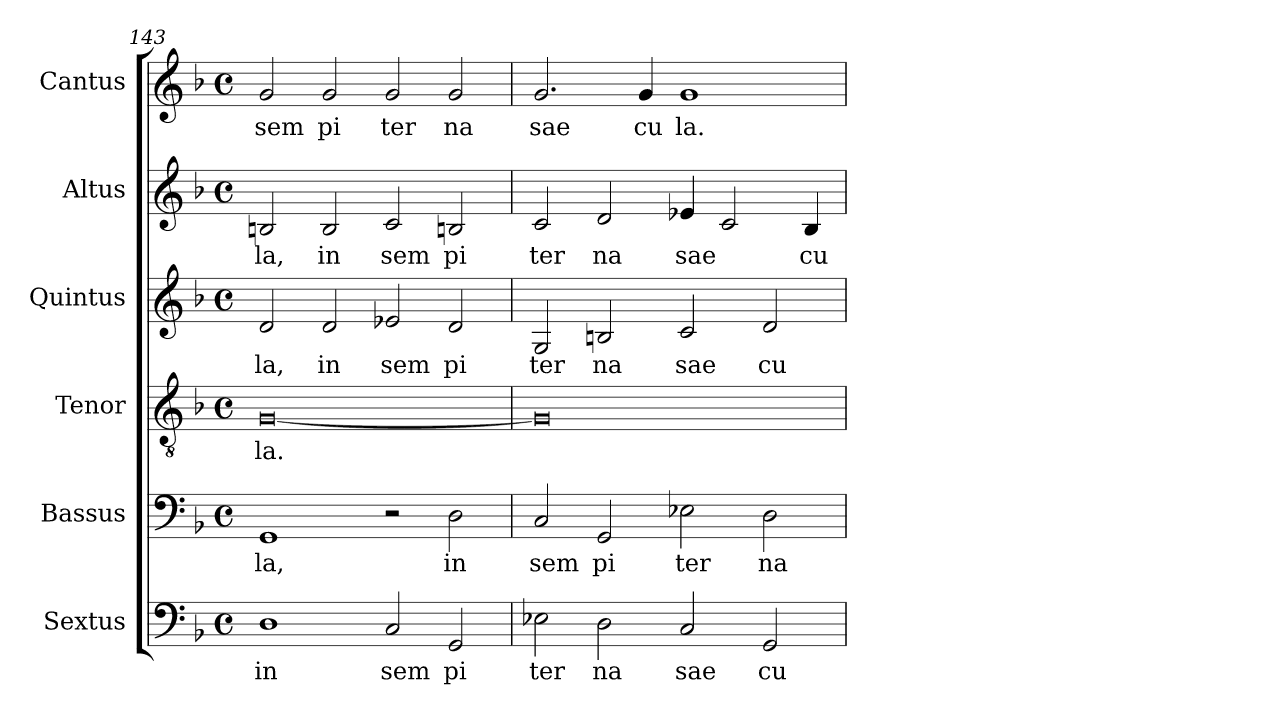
**kern	**text	**kern	**text	**kern	**text	**kern	**text	**kern	**text	**kern	**text
*part6	*part6	*part5	*part5	*part4	*part4	*part3	*part3	*part2	*part2	*part1	*part1
*staff6	*staff6	*staff5	*staff5	*staff4	*staff4	*staff3	*staff3	*staff2	*staff2	*staff1	*staff1
*I"Sextus	*	*I"Bassus	*	*I"Tenor	*	*I"Quintus	*	*I"Altus	*	*I"Cantus	*
*I'Sextus	*	*I'Bassus	*	*I'Tenor	*	*I'Quintus	*	*I'Altus	*	*I'Cantus	*
*clefF4	*	*clefF4	*	*clefGv2	*	*clefG2	*	*clefG2	*	*clefG2	*
*k[b-]	*	*k[b-]	*	*k[b-]	*	*k[b-]	*	*k[b-]	*	*k[b-]	*
*F:	*	*F:	*	*F:	*	*F:	*	*F:	*	*F:	*
*M4/4	*	*M4/4	*	*M4/4	*	*M4/4	*	*M4/4	*	*M4/4	*
*met(c)	*	*met(c)	*	*met(c)	*	*met(c)	*	*met(c)	*	*met(c)	*
=143	=143	=143	=143	=143	=143	=143	=143	=143	=143	=143	=143
!	!LO:LY:b:cj	!	!LO:LY:b:cj	!	!LO:LY:b:cj	!	!LO:LY:b:cj	!	!LO:LY:b:cj	!	!LO:LY:b:cj
1D	in	1GG	la,	[<0G	la.	2d/	la,	2Bn/	la,	2g/	sem
!	!	!	!	!	!	!	!LO:LY:b:cj	!	!LO:LY:b:cj	!	!LO:LY:b:cj
.	.	.	.	.	.	2d/	in	2B/	in	2g/	pi
!	!LO:LY:b:cj	!	!	!	!	!	!LO:LY:b:cj	!	!LO:LY:b:cj	!	!LO:LY:b:cj
2C/	sem	2r	.	.	.	2e-X/	sem	2c/	sem	2g/	ter
!	!LO:LY:b:cj	!	!LO:LY:b:cj	!	!	!	!LO:LY:b:cj	!	!LO:LY:b:cj	!	!LO:LY:b:cj
2GG/	pi	2D\	in	.	.	2d/	pi	2Bn/	pi	2g/	na
=144	=144	=144	=144	=144	=144	=144	=144	=144	=144	=144	=144
!	!LO:LY:b:cj	!	!LO:LY:b:cj	!	!	!	!LO:LY:b:cj	!	!LO:LY:b:cj	!	!LO:LY:b:cj
2E-X\	ter	2C/	sem	0G]	.	2G/	ter	2c/	ter	2.g/	sae
!	!LO:LY:b:cj	!	!LO:LY:b:cj	!	!	!	!LO:LY:b:cj	!	!LO:LY:b:cj	!	!
2D\	na	2GG/	pi	.	.	2Bn/	na	2d/	na	.	.
!	!	!	!	!	!	!	!	!	!	!	!LO:LY:b:cj
.	.	.	.	.	.	.	.	.	.	4g/	cu
!	!LO:LY:b:cj	!	!LO:LY:b:cj	!	!	!	!LO:LY:b:cj	!	!LO:LY:b	!	!LO:LY:b:cj
2C/	sae	2E-X\	ter	.	.	2c/	sae	4e-X/	sae	1g	la.
.	.	.	.	.	.	.	.	2c/	.	.	.
!	!LO:LY:b:cj	!	!LO:LY:b:cj	!	!	!	!LO:LY:b:cj	!	!	!	!
2GG/	cu	2D\	na	.	.	2d/	cu	.	.	.	.
!	!	!	!	!	!	!	!	!	!LO:LY:b:cj	!	!
.	.	.	.	.	.	.	.	4B-/	cu	.	.
=	=	=	=	=	=	=	=	=	=	=	=
*-	*-	*-	*-	*-	*-	*-	*-	*-	*-	*-	*-
